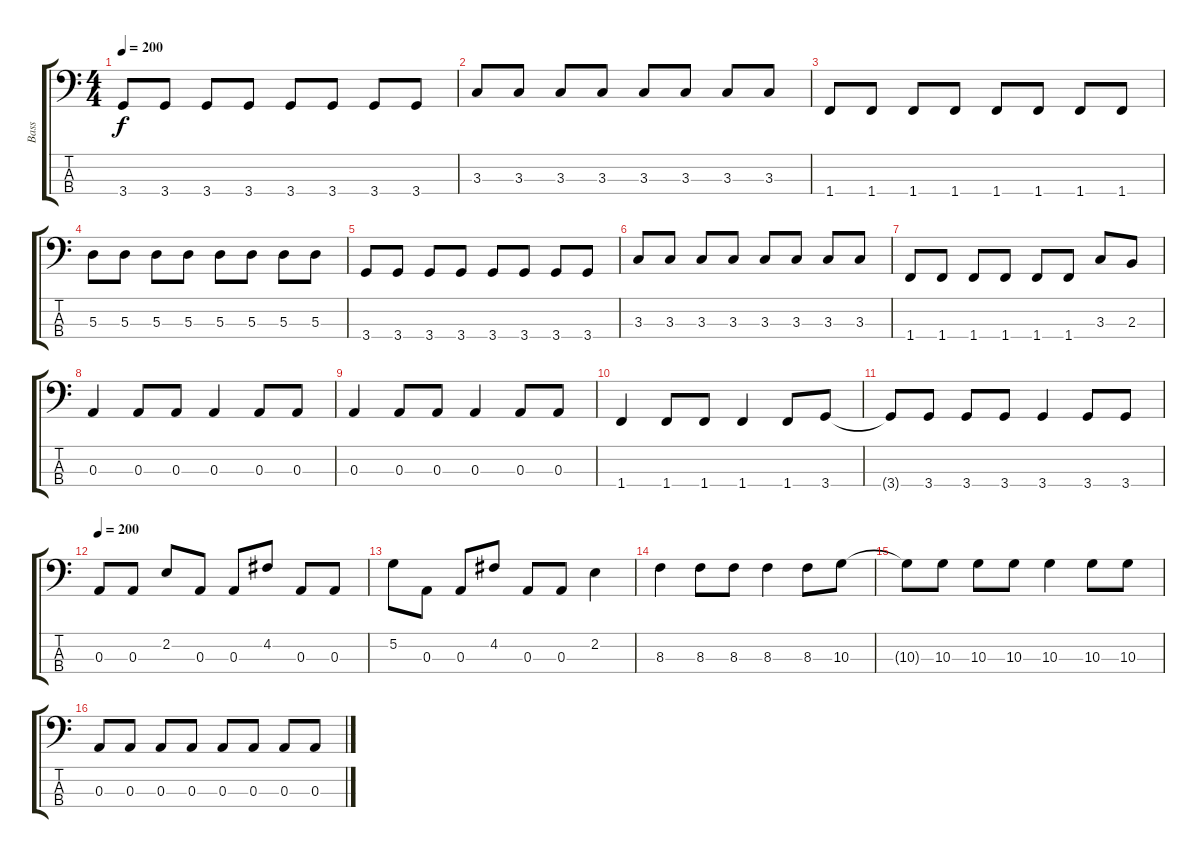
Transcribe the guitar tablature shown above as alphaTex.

\track ("Bass" "Bass") {instrument electricbasspick}
\staff {score tabs}
\tuning (G2 D2 A1 E1) {hide}
\ts (4 4)
\tempo 200
\clef f4
\ks c
3.4.8{dy f} 3.4.8 3.4.8 3.4.8 3.4.8 3.4.8 3.4.8 3.4.8 |
3.3.8 3.3.8 3.3.8 3.3.8 3.3.8 3.3.8 3.3.8 3.3.8 |
1.4.8 1.4.8 1.4.8 1.4.8 1.4.8 1.4.8 1.4.8 1.4.8 |
5.3.8 5.3.8 5.3.8 5.3.8 5.3.8 5.3.8 5.3.8 5.3.8 |
3.4.8 3.4.8 3.4.8 3.4.8 3.4.8 3.4.8 3.4.8 3.4.8 |
3.3.8 3.3.8 3.3.8 3.3.8 3.3.8 3.3.8 3.3.8 3.3.8 |
1.4.8 1.4.8 1.4.8 1.4.8 1.4.8 1.4.8 3.3.8 2.3.8 |
0.3.4 0.3.8 0.3.8 0.3.4 0.3.8 0.3.8 |
0.3.4 0.3.8 0.3.8 0.3.4 0.3.8 0.3.8 |
1.4.4 1.4.8 1.4.8 1.4.4 1.4.8 3.4.8 |
3.4{t}.8 3.4.8 3.4.8 3.4.8 3.4.4 3.4.8 3.4.8 |
\tempo 200
0.3.8 0.3.8 2.2.8 0.3.8 0.3.8 4.2.8 0.3.8 0.3.8 |
5.2.8 0.3.8 0.3.8 4.2.8 0.3.8 0.3.8 2.2.4 |
8.3.4 8.3.8 8.3.8 8.3.4 8.3.8 10.3.8 |
10.3{t}.8 10.3.8 10.3.8 10.3.8 10.3.4 10.3.8 10.3.8 |
0.3.8 0.3.8 0.3.8 0.3.8 0.3.8 0.3.8 0.3.8 0.3.8
